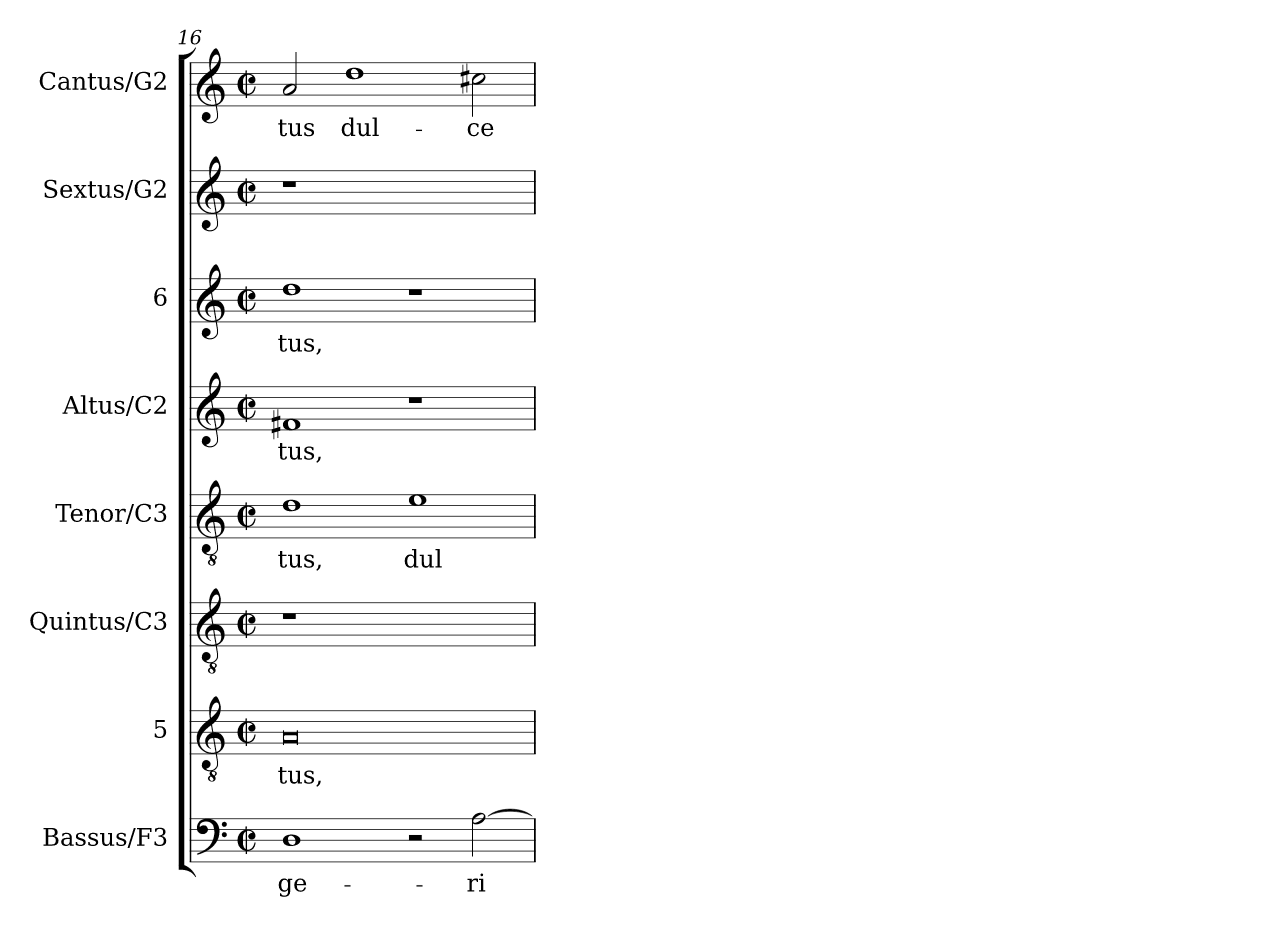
**kern	**text	**kern	**text	**kern	**kern	**text	**kern	**text	**kern	**text	**kern	**kern	**text
*part8	*part8	*part7	*part7	*part6	*part5	*part5	*part4	*part4	*part3	*part3	*part2	*part1	*part1
*staff8	*staff8	*staff7	*staff7	*staff6	*staff5	*staff5	*staff4	*staff4	*staff3	*staff3	*staff2	*staff1	*staff1
*I"Bassus/F3	*	*I"5	*	*I"Quintus/C3	*I"Tenor/C3	*	*I"Altus/C2	*	*I"6	*	*I"Sextus/G2	*I"Cantus/G2	*
*I'B	*	*	*	*	*I'T	*	*I'A	*	*	*	*	*I'C	*
!!LO:PB:g=z
*clefF4	*	*clefGv2	*	*clefGv2	*clefGv2	*	*clefG2	*	*clefG2	*	*clefG2	*clefG2	*
*k[]	*	*k[]	*	*k[]	*k[]	*	*k[]	*	*k[]	*	*k[]	*k[]	*
*C:	*	*C:	*	*C:	*C:	*	*C:	*	*C:	*	*C:	*C:	*
*M2/2	*	*M2/2	*	*M2/2	*M2/2	*	*M2/2	*	*M2/2	*	*M2/2	*M2/2	*
*met(c|)	*	*met(c|)	*	*met(c|)	*met(c|)	*	*met(c|)	*	*met(c|)	*	*met(c|)	*met(c|)	*
=16	=16	=16	=16	=16	=16	=16	=16	=16	=16	=16	=16	=16	=16
!	!LO:LY:b:cj	!	!LO:LY:b:cj	!	!	!LO:LY:b:cj	!	!LO:LY:b:cj	!	!LO:LY:b:cj	!	!	!LO:LY:b:cj
1D	-ge-	0A	-tus,	1r	1d	-tus,	1f#X	-tus,	1dd	-tus,	1r	2a/	-tus
!	!	!	!	!	!	!	!	!	!	!	!	!	!LO:LY:b:cj
.	.	.	.	.	.	.	.	.	.	.	.	1dd	dul-
!	!	!	!	!	!	!LO:LY:b:cj	!	!	!	!	!	!	!
2r	.	.	.	1ryy	1e	dul-	1r	.	1r	.	1ryy	.	.
!	!LO:LY:b:cj	!	!	!	!	!	!	!	!	!	!	!	!LO:LY:b:cj
[>2A\	-ri-	.	.	.	.	.	.	.	.	.	.	2cc#X\	-ce
=	=	=	=	=	=	=	=	=	=	=	=	=	=
*-	*-	*-	*-	*-	*-	*-	*-	*-	*-	*-	*-	*-	*-
